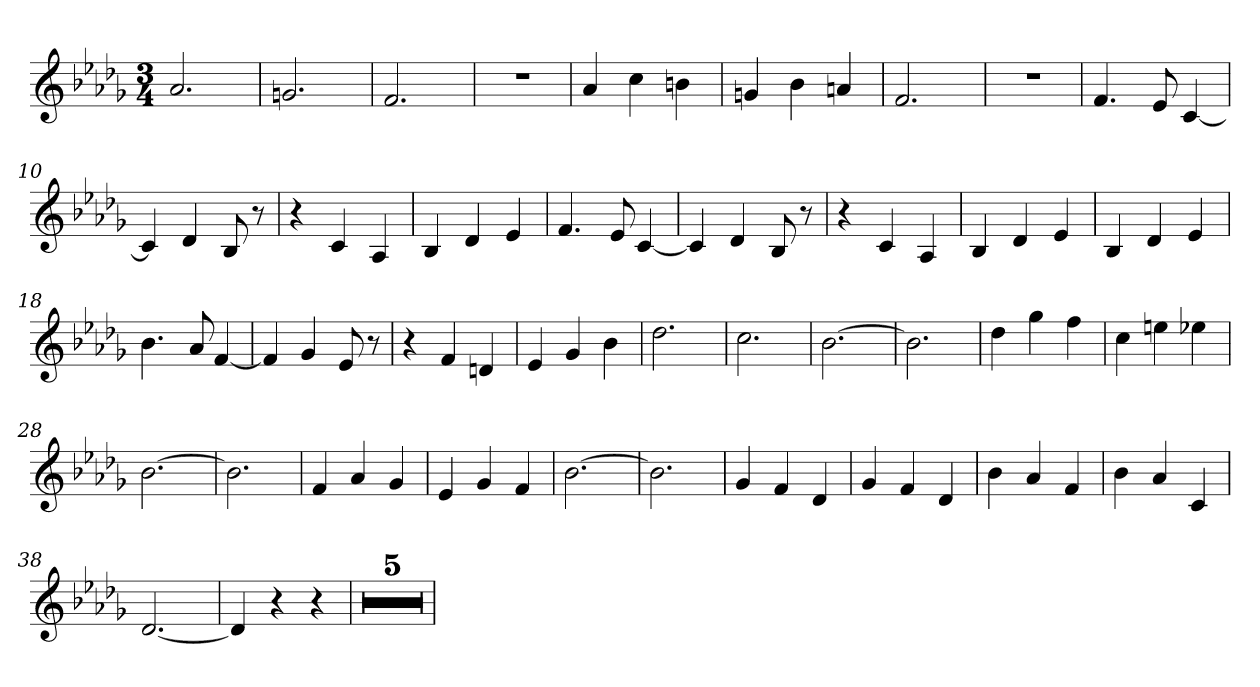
**kern
*part1
*staff1
*clefG2
*k[b-e-a-d-g-]
*D-:
*M3/4
=1
2.a-/
=2
2.gn/
=3
2.f/
=4
2.r
=5
4a-/
4cc\
4bn\
=6
4gn/
4b-\
4an/
=7
2.f/
=8
!LO:N:vis=1
2.r
!!LO:LB:g=z
=9
4.f/
8e-/
[4c/
=10
4c/]
4d-/
8B-/
8r
=11
4r
4c/
4A-/
=12
4B-/
4d-/
4e-/
=13
4.f/
8e-/
[4c/
=14
4c/]
4d-/
8B-/
8r
=15
4r
4c/
4A-/
=16
4B-/
4d-/
4e-/
!!LO:LB:g=z
=17
4B-/
4d-/
4e-/
=18
4.b-\
8a-/
[4f/
=19
4f/]
4g-/
8e-/
8r
=20
4r
4f/
4dn/
=21
4e-/
4g-/
4b-\
=22
2.dd-\
!!LO:LB:g=z
=23
2.cc\
=24
[2.b-\
=25
2.b-\]
=26
4dd-\
4gg-\
4ff\
=27
4cc\
4een\
4ee-X\
=28
[2.b-\
=29
2.b-\]
=30
4f/
4a-/
4g-/
=31
4e-/
4g-/
4f/
=32
[2.b-\
=33
2.b-\]
!!LO:LB:g=z
=34
4g-/
4f/
4d-/
=35
4g-/
4f/
4d-/
=36
4b-\
4a-/
4f/
=37
4b-\
4a-/
4c/
=38
[2.d-/
=39
4d-/]
4r
4r
=40
2.r
=41
2.r
=42
2.r
=43
2.r
==44
2.r
=
*-
